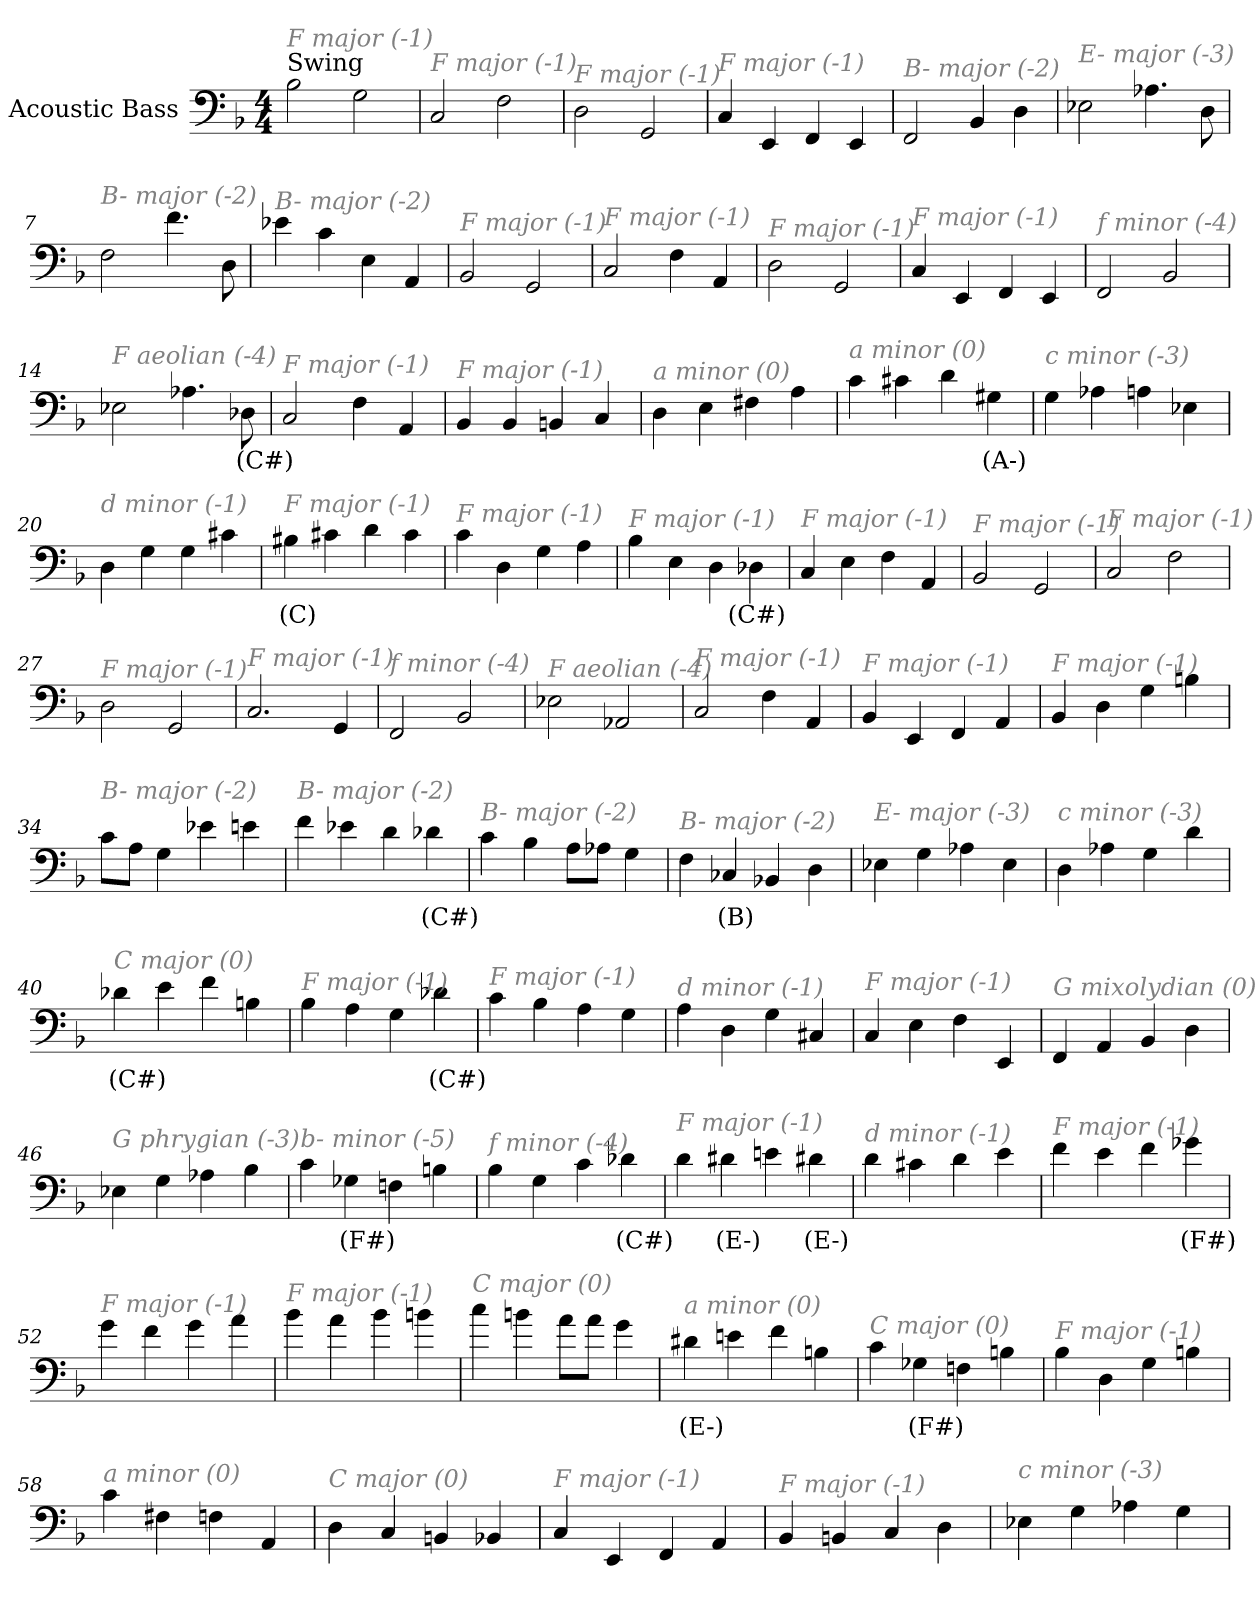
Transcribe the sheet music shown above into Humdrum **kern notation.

**kern	**text
*part1	*part1
*staff1	*staff1
*I"Acoustic Bass	*
*clefF4	*
*ITrd7c12	*
*k[b-]	*
*F:	*
*M4/4	*
*MM219	*
=1	=1
!LO:TX:a:t=Swing	!
!LO:TX:i:color=#808080:t=F major (-1)	!
2BB-	.
2GG	.
=2	=2
!LO:TX:i:color=#808080:t=F major (-1)	!
2CC	.
2FF	.
=3	=3
!LO:TX:i:color=#808080:t=F major (-1)	!
2DD	.
2GGG	.
=4	=4
!LO:TX:i:color=#808080:t=F major (-1)	!
4CC	.
4EEE	.
4FFF	.
4EEE	.
=5	=5
!LO:TX:i:color=#808080:t=B- major (-2)	!
2FFF	.
4BBB-	.
4DD	.
=6	=6
!LO:TX:i:color=#808080:t=E- major (-3)	!
2EE-X	.
4.AA-X	.
8DD	.
=7	=7
!LO:TX:i:color=#808080:t=B- major (-2)	!
2FF	.
4.F	.
8DD	.
=8	=8
!LO:TX:i:color=#808080:t=B- major (-2)	!
4E-X	.
4C	.
4EE	.
4AAA	.
=9	=9
!LO:TX:i:color=#808080:t=F major (-1)	!
2BBB-	.
2GGG	.
=10	=10
!LO:TX:i:color=#808080:t=F major (-1)	!
2CC	.
4FF	.
4AAA	.
=11	=11
!LO:TX:i:color=#808080:t=F major (-1)	!
2DD	.
2GGG	.
=12	=12
!LO:TX:i:color=#808080:t=F major (-1)	!
4CC	.
4EEE	.
4FFF	.
4EEE	.
=13	=13
!LO:TX:i:color=#808080:t=f minor (-4)	!
2FFF	.
2BBB-	.
=14	=14
!LO:TX:i:color=#808080:t=F aeolian (-4)	!
2EE-X	.
4.AA-X	.
8DD-Xi	(C#)
=15	=15
!LO:TX:i:color=#808080:t=F major (-1)	!
2CC	.
4FF	.
4AAA	.
=16	=16
!LO:TX:i:color=#808080:t=F major (-1)	!
4BBB-	.
4BBB-	.
4BBBn	.
4CC	.
=17	=17
!LO:TX:i:color=#808080:t=a minor (0)	!
4DD	.
4EE	.
4FF#X	.
4AA	.
=18	=18
!LO:TX:i:color=#808080:t=a minor (0)	!
4C	.
4C#X	.
4D	.
4GG#Xi	(A-)
=19	=19
!LO:TX:i:color=#808080:t=c minor (-3)	!
4GG	.
4AA-X	.
4AAn	.
4EE-X	.
=20	=20
!LO:TX:i:color=#808080:t=d minor (-1)	!
4DD	.
4GG	.
4GG	.
4C#X	.
=21	=21
!LO:TX:i:color=#808080:t=F major (-1)	!
4BB#Xj	(C)
4C#X	.
4D	.
4C#	.
=22	=22
!LO:TX:i:color=#808080:t=F major (-1)	!
4C	.
4DD	.
4GG	.
4AA	.
=23	=23
!LO:TX:i:color=#808080:t=F major (-1)	!
4BB-	.
4EE	.
4DD	.
4DD-Xi	(C#)
=24	=24
!LO:TX:i:color=#808080:t=F major (-1)	!
4CC	.
4EE	.
4FF	.
4AAA	.
=25	=25
!LO:TX:i:color=#808080:t=F major (-1)	!
2BBB-	.
2GGG	.
=26	=26
!LO:TX:i:color=#808080:t=F major (-1)	!
2CC	.
2FF	.
=27	=27
!LO:TX:i:color=#808080:t=F major (-1)	!
2DD	.
2GGG	.
=28	=28
!LO:TX:i:color=#808080:t=F major (-1)	!
2.CC	.
4GGG	.
=29	=29
!LO:TX:i:color=#808080:t=f minor (-4)	!
2FFF	.
2BBB-	.
=30	=30
!LO:TX:i:color=#808080:t=F aeolian (-4)	!
2EE-X	.
2AAA-X	.
=31	=31
!LO:TX:i:color=#808080:t=F major (-1)	!
2CC	.
4FF	.
4AAA	.
=32	=32
!LO:TX:i:color=#808080:t=F major (-1)	!
4BBB-	.
4EEE	.
4FFF	.
4AAA	.
=33	=33
!LO:TX:i:color=#808080:t=F major (-1)	!
4BBB-	.
4DD	.
4GG	.
4BBn	.
=34	=34
!LO:TX:i:color=#808080:t=B- major (-2)	!
8CL	.
8AAJ	.
4GG	.
4E-X	.
4En	.
=35	=35
!LO:TX:i:color=#808080:t=B- major (-2)	!
4F	.
4E-X	.
4D	.
4D-Xi	(C#)
=36	=36
!LO:TX:i:color=#808080:t=B- major (-2)	!
4C	.
4BB-	.
8AAL	.
8AA-XJ	.
4GG	.
=37	=37
!LO:TX:i:color=#808080:t=B- major (-2)	!
4FF	.
4CC-Xi	(B)
4BBB-X	.
4DD	.
=38	=38
!LO:TX:i:color=#808080:t=E- major (-3)	!
4EE-X	.
4GG	.
4AA-X	.
4EE-	.
=39	=39
!LO:TX:i:color=#808080:t=c minor (-3)	!
4DD	.
4AA-X	.
4GG	.
4D	.
=40	=40
!LO:TX:i:color=#808080:t=C major (0)	!
4D-Xi	(C#)
4E	.
4F	.
4BBn	.
=41	=41
!LO:TX:i:color=#808080:t=F major (-1)	!
4BB-	.
4AA	.
4GG	.
4D-Xi	(C#)
=42	=42
!LO:TX:i:color=#808080:t=F major (-1)	!
4C	.
4BB-	.
4AA	.
4GG	.
=43	=43
!LO:TX:i:color=#808080:t=d minor (-1)	!
4AA	.
4DD	.
4GG	.
4CC#X	.
=44	=44
!LO:TX:i:color=#808080:t=F major (-1)	!
4CC	.
4EE	.
4FF	.
4EEE	.
=45	=45
!LO:TX:i:color=#808080:t=G mixolydian (0)	!
4FFF	.
4AAA	.
4BBB-	.
4DD	.
=46	=46
!LO:TX:i:color=#808080:t=G phrygian (-3)	!
4EE-X	.
4GG	.
4AA-X	.
4BB-	.
=47	=47
!LO:TX:i:color=#808080:t=b- minor (-5)	!
4C	.
4GG-Xi	(F#)
4FFn	.
4BBn	.
=48	=48
!LO:TX:i:color=#808080:t=f minor (-4)	!
4BB-	.
4GG	.
4C	.
4D-Xi	(C#)
=49	=49
!LO:TX:i:color=#808080:t=F major (-1)	!
4D	.
4D#Xi	(E-)
4En	.
4D#Xi	(E-)
=50	=50
!LO:TX:i:color=#808080:t=d minor (-1)	!
4D	.
4C#X	.
4D	.
4E	.
=51	=51
!LO:TX:i:color=#808080:t=F major (-1)	!
4F	.
4E	.
4F	.
4G-Xi	(F#)
=52	=52
!LO:TX:i:color=#808080:t=F major (-1)	!
4G	.
4F	.
4G	.
4A	.
=53	=53
!LO:TX:i:color=#808080:t=F major (-1)	!
4B-	.
4A	.
4B-	.
4Bn	.
=54	=54
!LO:TX:i:color=#808080:t=C major (0)	!
4c	.
4Bn	.
8AL	.
8AJ	.
4G	.
=55	=55
!LO:TX:i:color=#808080:t=a minor (0)	!
4D#Xi	(E-)
4En	.
4F	.
4BBn	.
=56	=56
!LO:TX:i:color=#808080:t=C major (0)	!
4C	.
4GG-Xi	(F#)
4FFn	.
4BBn	.
=57	=57
!LO:TX:i:color=#808080:t=F major (-1)	!
4BB-	.
4DD	.
4GG	.
4BBn	.
=58	=58
!LO:TX:i:color=#808080:t=a minor (0)	!
4C	.
4FF#X	.
4FFn	.
4AAA	.
=59	=59
!LO:TX:i:color=#808080:t=C major (0)	!
4DD	.
4CC	.
4BBBn	.
4BBB-X	.
=60	=60
!LO:TX:i:color=#808080:t=F major (-1)	!
4CC	.
4EEE	.
4FFF	.
4AAA	.
=61	=61
!LO:TX:i:color=#808080:t=F major (-1)	!
4BBB-	.
4BBBn	.
4CC	.
4DD	.
=62	=62
!LO:TX:i:color=#808080:t=c minor (-3)	!
4EE-X	.
4GG	.
4AA-X	.
4GG	.
=	=
*-	*-
